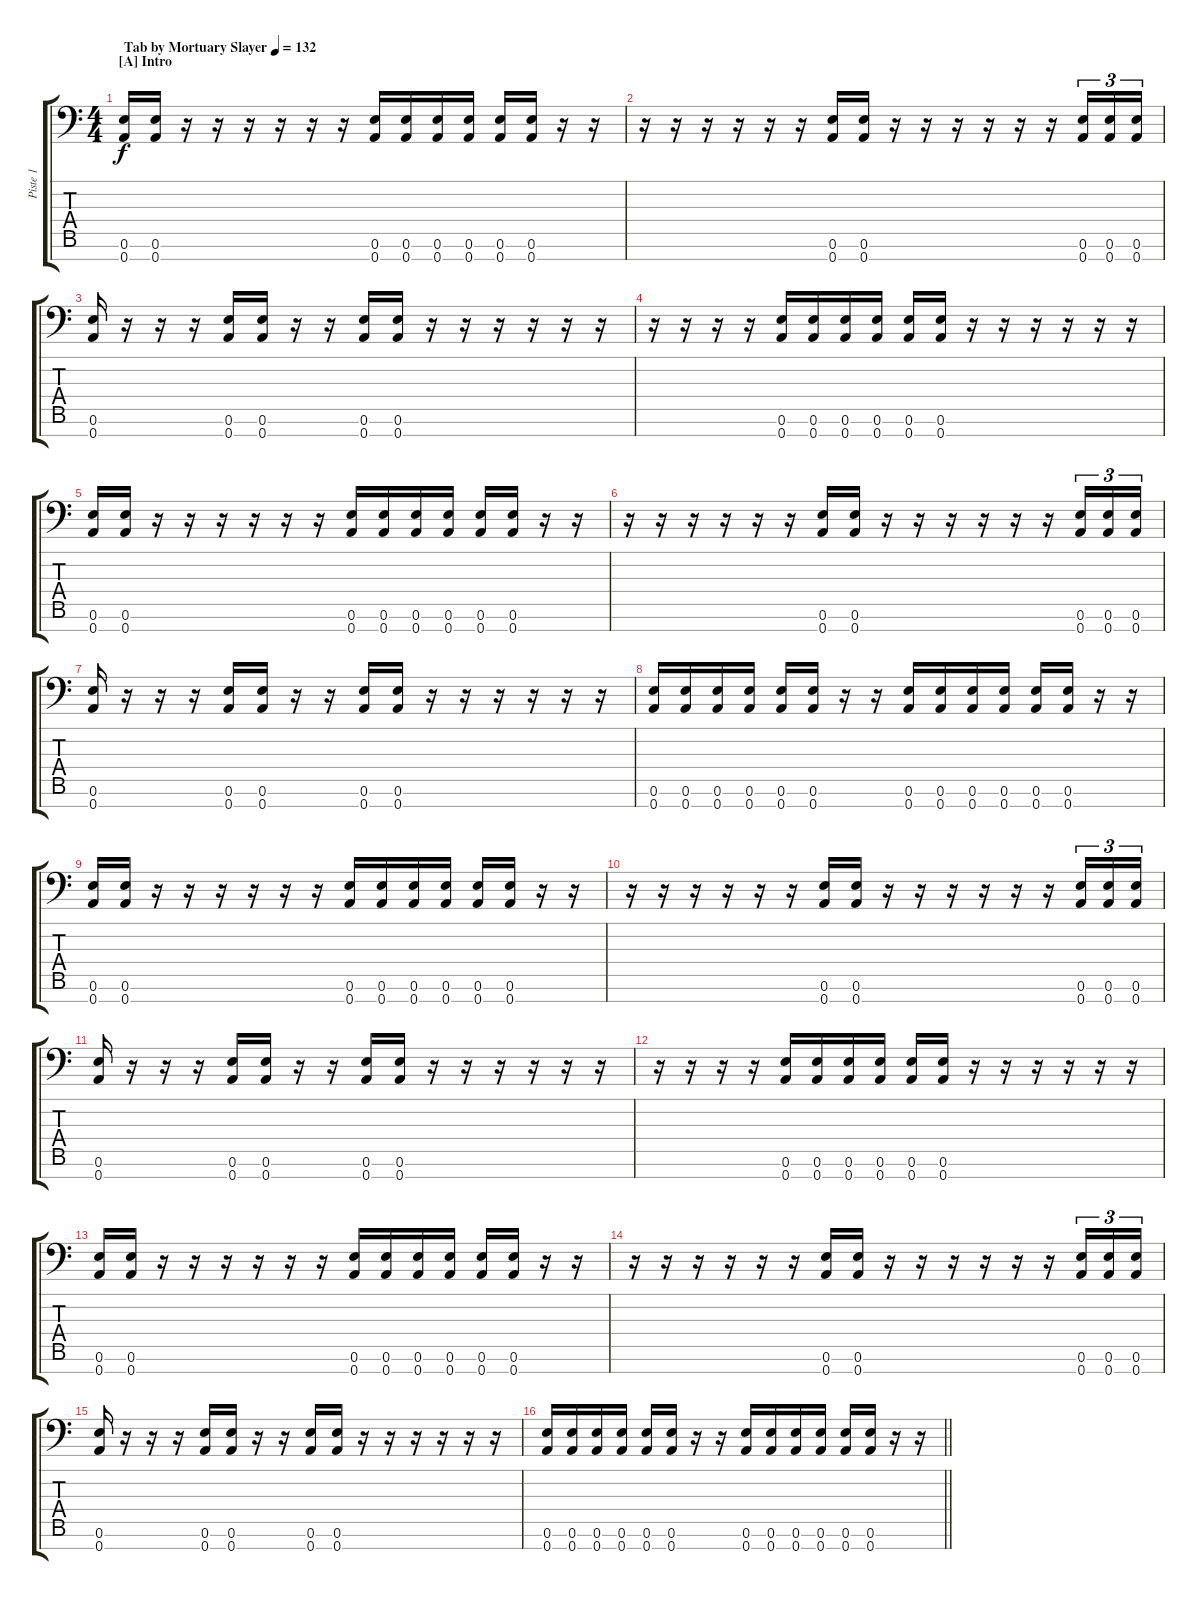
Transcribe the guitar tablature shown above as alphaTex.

\track ("Piste 1" "Piste 1") {instrument synthbass2}
\staff {score tabs}
\tuning (E4 B3 G3 D3 A2 E2 A1) {hide}
\ts (4 4)
\section ("" "[A] Intro")
\tempo (132 "Tab by Mortuary Slayer")
\clef f4
\ks c
(0.6 0.7).16{dy f instrument synthbass2} (0.6 0.7).16 r.16 r.16 r.16 r.16 r.16 r.16 (0.6 0.7).16 (0.6 0.7).16 (0.6 0.7).16 (0.6 0.7).16 (0.6 0.7).16 (0.6 0.7).16 r.16 r.16 |
r.16 r.16 r.16 r.16 r.16 r.16 (0.6 0.7).16 (0.6 0.7).16 r.16 r.16 r.16 r.16 r.16 r.16 (0.6 0.7).16{tu (3 2)} (0.6 0.7).16{tu (3 2)} (0.6 0.7).16{tu (3 2)} |
(0.6 0.7).16 r.16 r.16 r.16 (0.6 0.7).16 (0.6 0.7).16 r.16 r.16 (0.6 0.7).16 (0.6 0.7).16 r.16 r.16 r.16 r.16 r.16 r.16 |
r.16 r.16 r.16 r.16 (0.6 0.7).16 (0.6 0.7).16 (0.6 0.7).16 (0.6 0.7).16 (0.6 0.7).16 (0.6 0.7).16 r.16 r.16 r.16 r.16 r.16 r.16 |
(0.6 0.7).16 (0.6 0.7).16 r.16 r.16 r.16 r.16 r.16 r.16 (0.6 0.7).16 (0.6 0.7).16 (0.6 0.7).16 (0.6 0.7).16 (0.6 0.7).16 (0.6 0.7).16 r.16 r.16 |
r.16 r.16 r.16 r.16 r.16 r.16 (0.6 0.7).16 (0.6 0.7).16 r.16 r.16 r.16 r.16 r.16 r.16 (0.6 0.7).16{tu (3 2)} (0.6 0.7).16{tu (3 2)} (0.6 0.7).16{tu (3 2)} |
(0.6 0.7).16 r.16 r.16 r.16 (0.6 0.7).16 (0.6 0.7).16 r.16 r.16 (0.6 0.7).16 (0.6 0.7).16 r.16 r.16 r.16 r.16 r.16 r.16 |
(0.6 0.7).16 (0.6 0.7).16 (0.6 0.7).16 (0.6 0.7).16 (0.6 0.7).16 (0.6 0.7).16 r.16 r.16 (0.6 0.7).16 (0.6 0.7).16 (0.6 0.7).16 (0.6 0.7).16 (0.6 0.7).16 (0.6 0.7).16 r.16 r.16 |
(0.6 0.7).16 (0.6 0.7).16 r.16 r.16 r.16 r.16 r.16 r.16 (0.6 0.7).16 (0.6 0.7).16 (0.6 0.7).16 (0.6 0.7).16 (0.6 0.7).16 (0.6 0.7).16 r.16 r.16 |
r.16 r.16 r.16 r.16 r.16 r.16 (0.6 0.7).16 (0.6 0.7).16 r.16 r.16 r.16 r.16 r.16 r.16 (0.6 0.7).16{tu (3 2)} (0.6 0.7).16{tu (3 2)} (0.6 0.7).16{tu (3 2)} |
(0.6 0.7).16 r.16 r.16 r.16 (0.6 0.7).16 (0.6 0.7).16 r.16 r.16 (0.6 0.7).16 (0.6 0.7).16 r.16 r.16 r.16 r.16 r.16 r.16 |
r.16 r.16 r.16 r.16 (0.6 0.7).16 (0.6 0.7).16 (0.6 0.7).16 (0.6 0.7).16 (0.6 0.7).16 (0.6 0.7).16 r.16 r.16 r.16 r.16 r.16 r.16 |
(0.6 0.7).16 (0.6 0.7).16 r.16 r.16 r.16 r.16 r.16 r.16 (0.6 0.7).16 (0.6 0.7).16 (0.6 0.7).16 (0.6 0.7).16 (0.6 0.7).16 (0.6 0.7).16 r.16 r.16 |
r.16 r.16 r.16 r.16 r.16 r.16 (0.6 0.7).16 (0.6 0.7).16 r.16 r.16 r.16 r.16 r.16 r.16 (0.6 0.7).16{tu (3 2)} (0.6 0.7).16{tu (3 2)} (0.6 0.7).16{tu (3 2)} |
(0.6 0.7).16 r.16 r.16 r.16 (0.6 0.7).16 (0.6 0.7).16 r.16 r.16 (0.6 0.7).16 (0.6 0.7).16 r.16 r.16 r.16 r.16 r.16 r.16 |
\barLineRight lightlight
(0.6 0.7).16 (0.6 0.7).16 (0.6 0.7).16 (0.6 0.7).16 (0.6 0.7).16 (0.6 0.7).16 r.16 r.16 (0.6 0.7).16 (0.6 0.7).16 (0.6 0.7).16 (0.6 0.7).16 (0.6 0.7).16 (0.6 0.7).16 r.16 r.16
